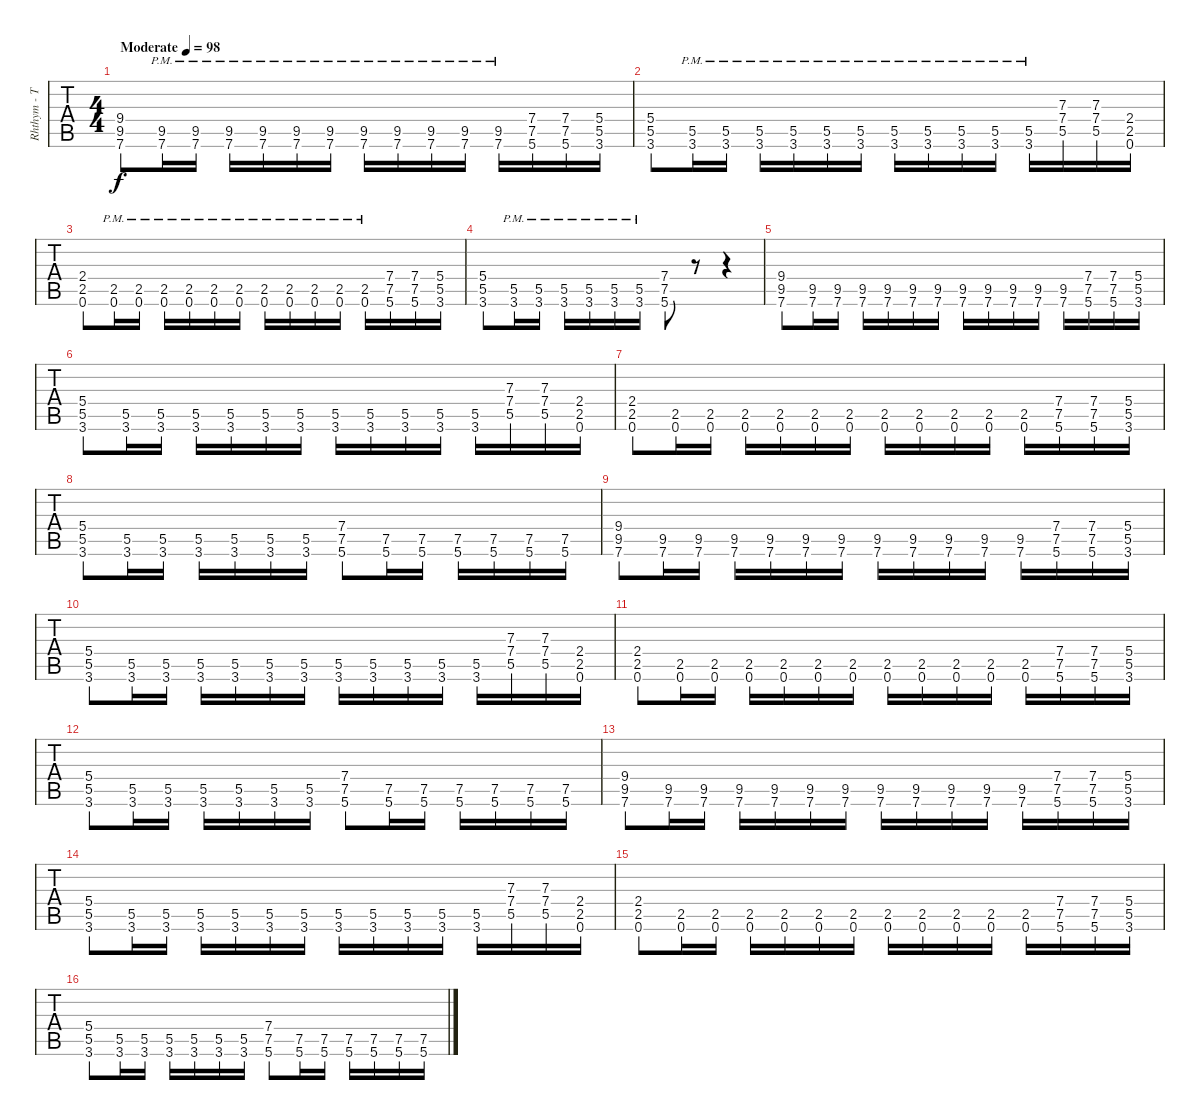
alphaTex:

\track ("Rhthym - Tim" "Rhthym - T") {instrument distortionguitar}
\staff {tabs}
\tuning (Eb4 Bb3 Gb3 Db3 Ab2 Eb2) {hide}
\ts (4 4)
\tempo (98 "Moderate")
\clef g2
\ks c
(9.4 9.5 7.6).8{dy f instrument distortionguitar} (9.5{pm} 7.6{pm}).16 (9.5{pm} 7.6{pm}).16 (9.5{pm} 7.6{pm}).16 (9.5{pm} 7.6{pm}).16 (9.5{pm} 7.6{pm}).16 (9.5{pm} 7.6{pm}).16 (9.5{pm} 7.6{pm}).16 (9.5{pm} 7.6{pm}).16 (9.5{pm} 7.6{pm}).16 (9.5{pm} 7.6{pm}).16 (9.5{pm} 7.6{pm}).16 (7.4 7.5 5.6).16 (7.4 7.5 5.6).16 (5.4 5.5 3.6).16 |
(5.4 5.5 3.6).8 (5.5{pm} 3.6{pm}).16 (5.5{pm} 3.6{pm}).16 (5.5{pm} 3.6{pm}).16 (5.5{pm} 3.6{pm}).16 (5.5{pm} 3.6{pm}).16 (5.5{pm} 3.6{pm}).16 (5.5{pm} 3.6{pm}).16 (5.5{pm} 3.6{pm}).16 (5.5{pm} 3.6{pm}).16 (5.5{pm} 3.6{pm}).16 (5.5{pm} 3.6{pm}).16 (7.3 7.4 5.5).16 (7.3 7.4 5.5).16 (2.4 2.5 0.6).16 |
(2.4 2.5 0.6).8 (2.5{pm} 0.6{pm}).16 (2.5{pm} 0.6{pm}).16 (2.5{pm} 0.6{pm}).16 (2.5{pm} 0.6{pm}).16 (2.5{pm} 0.6{pm}).16 (2.5{pm} 0.6{pm}).16 (2.5{pm} 0.6{pm}).16 (2.5{pm} 0.6{pm}).16 (2.5{pm} 0.6{pm}).16 (2.5{pm} 0.6{pm}).16 (2.5{pm} 0.6{pm}).16 (7.4 7.5 5.6).16 (7.4 7.5 5.6).16 (5.4 5.5 3.6).16 |
(5.4 5.5 3.6).8 (5.5{pm} 3.6{pm}).16 (5.5{pm} 3.6{pm}).16 (5.5{pm} 3.6{pm}).16 (5.5{pm} 3.6{pm}).16 (5.5{pm} 3.6{pm}).16 (5.5{pm} 3.6{pm}).16 (7.4 7.5 5.6).8 r.8 r.4 |
(9.4 9.5 7.6).8 (9.5 7.6).16 (9.5 7.6).16 (9.5 7.6).16 (9.5 7.6).16 (9.5 7.6).16 (9.5 7.6).16 (9.5 7.6).16 (9.5 7.6).16 (9.5 7.6).16 (9.5 7.6).16 (9.5 7.6).16 (7.4 7.5 5.6).16 (7.4 7.5 5.6).16 (5.4 5.5 3.6).16 |
(5.4 5.5 3.6).8 (5.5 3.6).16 (5.5 3.6).16 (5.5 3.6).16 (5.5 3.6).16 (5.5 3.6).16 (5.5 3.6).16 (5.5 3.6).16 (5.5 3.6).16 (5.5 3.6).16 (5.5 3.6).16 (5.5 3.6).16 (7.3 7.4 5.5).16 (7.3 7.4 5.5).16 (2.4 2.5 0.6).16 |
(2.4 2.5 0.6).8 (2.5 0.6).16 (2.5 0.6).16 (2.5 0.6).16 (2.5 0.6).16 (2.5 0.6).16 (2.5 0.6).16 (2.5 0.6).16 (2.5 0.6).16 (2.5 0.6).16 (2.5 0.6).16 (2.5 0.6).16 (7.4 7.5 5.6).16 (7.4 7.5 5.6).16 (5.4 5.5 3.6).16 |
(5.4 5.5 3.6).8 (5.5 3.6).16 (5.5 3.6).16 (5.5 3.6).16 (5.5 3.6).16 (5.5 3.6).16 (5.5 3.6).16 (7.4 7.5 5.6).8 (7.5 5.6).16 (7.5 5.6).16 (7.5 5.6).16 (7.5 5.6).16 (7.5 5.6).16 (7.5 5.6).16 |
(9.4 9.5 7.6).8 (9.5 7.6).16 (9.5 7.6).16 (9.5 7.6).16 (9.5 7.6).16 (9.5 7.6).16 (9.5 7.6).16 (9.5 7.6).16 (9.5 7.6).16 (9.5 7.6).16 (9.5 7.6).16 (9.5 7.6).16 (7.4 7.5 5.6).16 (7.4 7.5 5.6).16 (5.4 5.5 3.6).16 |
(5.4 5.5 3.6).8 (5.5 3.6).16 (5.5 3.6).16 (5.5 3.6).16 (5.5 3.6).16 (5.5 3.6).16 (5.5 3.6).16 (5.5 3.6).16 (5.5 3.6).16 (5.5 3.6).16 (5.5 3.6).16 (5.5 3.6).16 (7.3 7.4 5.5).16 (7.3 7.4 5.5).16 (2.4 2.5 0.6).16 |
(2.4 2.5 0.6).8 (2.5 0.6).16 (2.5 0.6).16 (2.5 0.6).16 (2.5 0.6).16 (2.5 0.6).16 (2.5 0.6).16 (2.5 0.6).16 (2.5 0.6).16 (2.5 0.6).16 (2.5 0.6).16 (2.5 0.6).16 (7.4 7.5 5.6).16 (7.4 7.5 5.6).16 (5.4 5.5 3.6).16 |
(5.4 5.5 3.6).8 (5.5 3.6).16 (5.5 3.6).16 (5.5 3.6).16 (5.5 3.6).16 (5.5 3.6).16 (5.5 3.6).16 (7.4 7.5 5.6).8 (7.5 5.6).16 (7.5 5.6).16 (7.5 5.6).16 (7.5 5.6).16 (7.5 5.6).16 (7.5 5.6).16 |
(9.4 9.5 7.6).8 (9.5 7.6).16 (9.5 7.6).16 (9.5 7.6).16 (9.5 7.6).16 (9.5 7.6).16 (9.5 7.6).16 (9.5 7.6).16 (9.5 7.6).16 (9.5 7.6).16 (9.5 7.6).16 (9.5 7.6).16 (7.4 7.5 5.6).16 (7.4 7.5 5.6).16 (5.4 5.5 3.6).16 |
(5.4 5.5 3.6).8 (5.5 3.6).16 (5.5 3.6).16 (5.5 3.6).16 (5.5 3.6).16 (5.5 3.6).16 (5.5 3.6).16 (5.5 3.6).16 (5.5 3.6).16 (5.5 3.6).16 (5.5 3.6).16 (5.5 3.6).16 (7.3 7.4 5.5).16 (7.3 7.4 5.5).16 (2.4 2.5 0.6).16 |
(2.4 2.5 0.6).8 (2.5 0.6).16 (2.5 0.6).16 (2.5 0.6).16 (2.5 0.6).16 (2.5 0.6).16 (2.5 0.6).16 (2.5 0.6).16 (2.5 0.6).16 (2.5 0.6).16 (2.5 0.6).16 (2.5 0.6).16 (7.4 7.5 5.6).16 (7.4 7.5 5.6).16 (5.4 5.5 3.6).16 |
(5.4 5.5 3.6).8 (5.5 3.6).16 (5.5 3.6).16 (5.5 3.6).16 (5.5 3.6).16 (5.5 3.6).16 (5.5 3.6).16 (7.4 7.5 5.6).8 (7.5 5.6).16 (7.5 5.6).16 (7.5 5.6).16 (7.5 5.6).16 (7.5 5.6).16 (7.5 5.6).16
